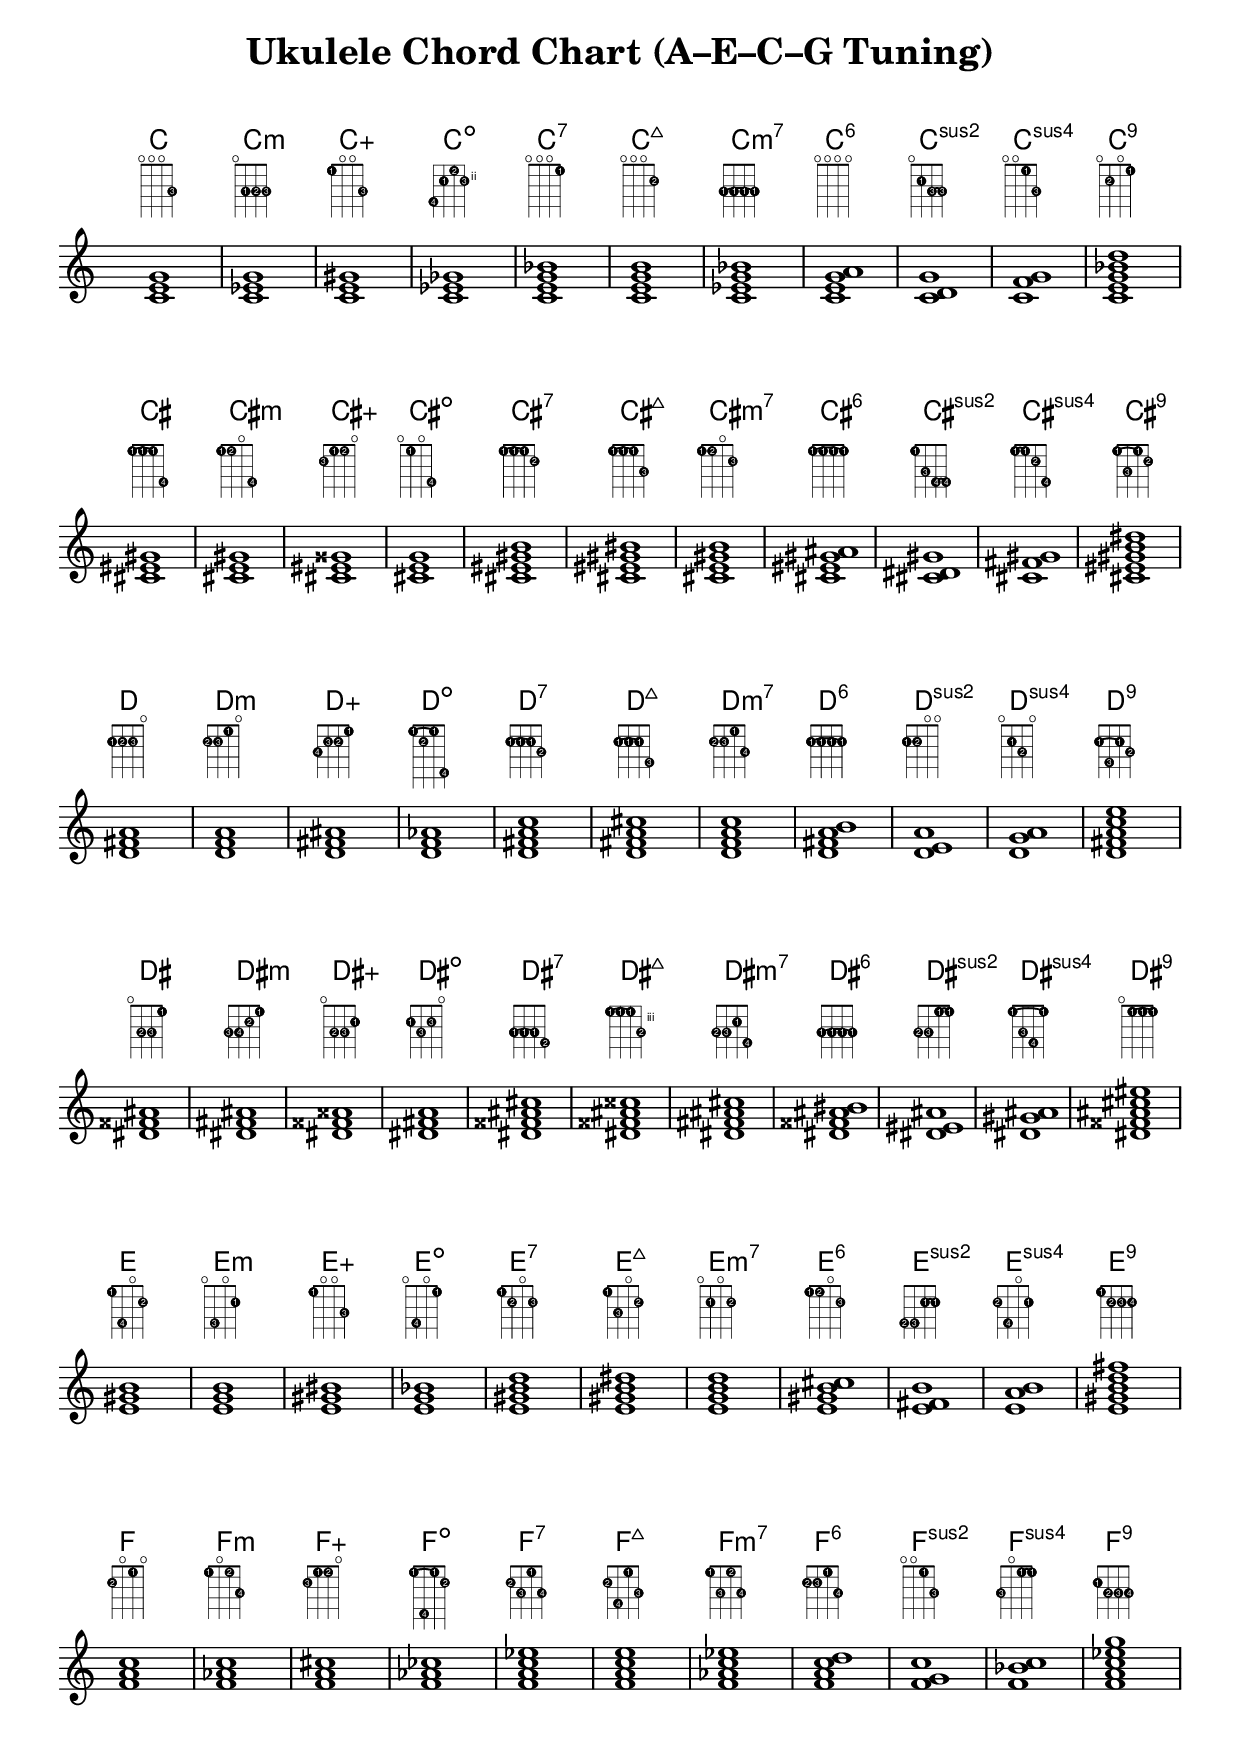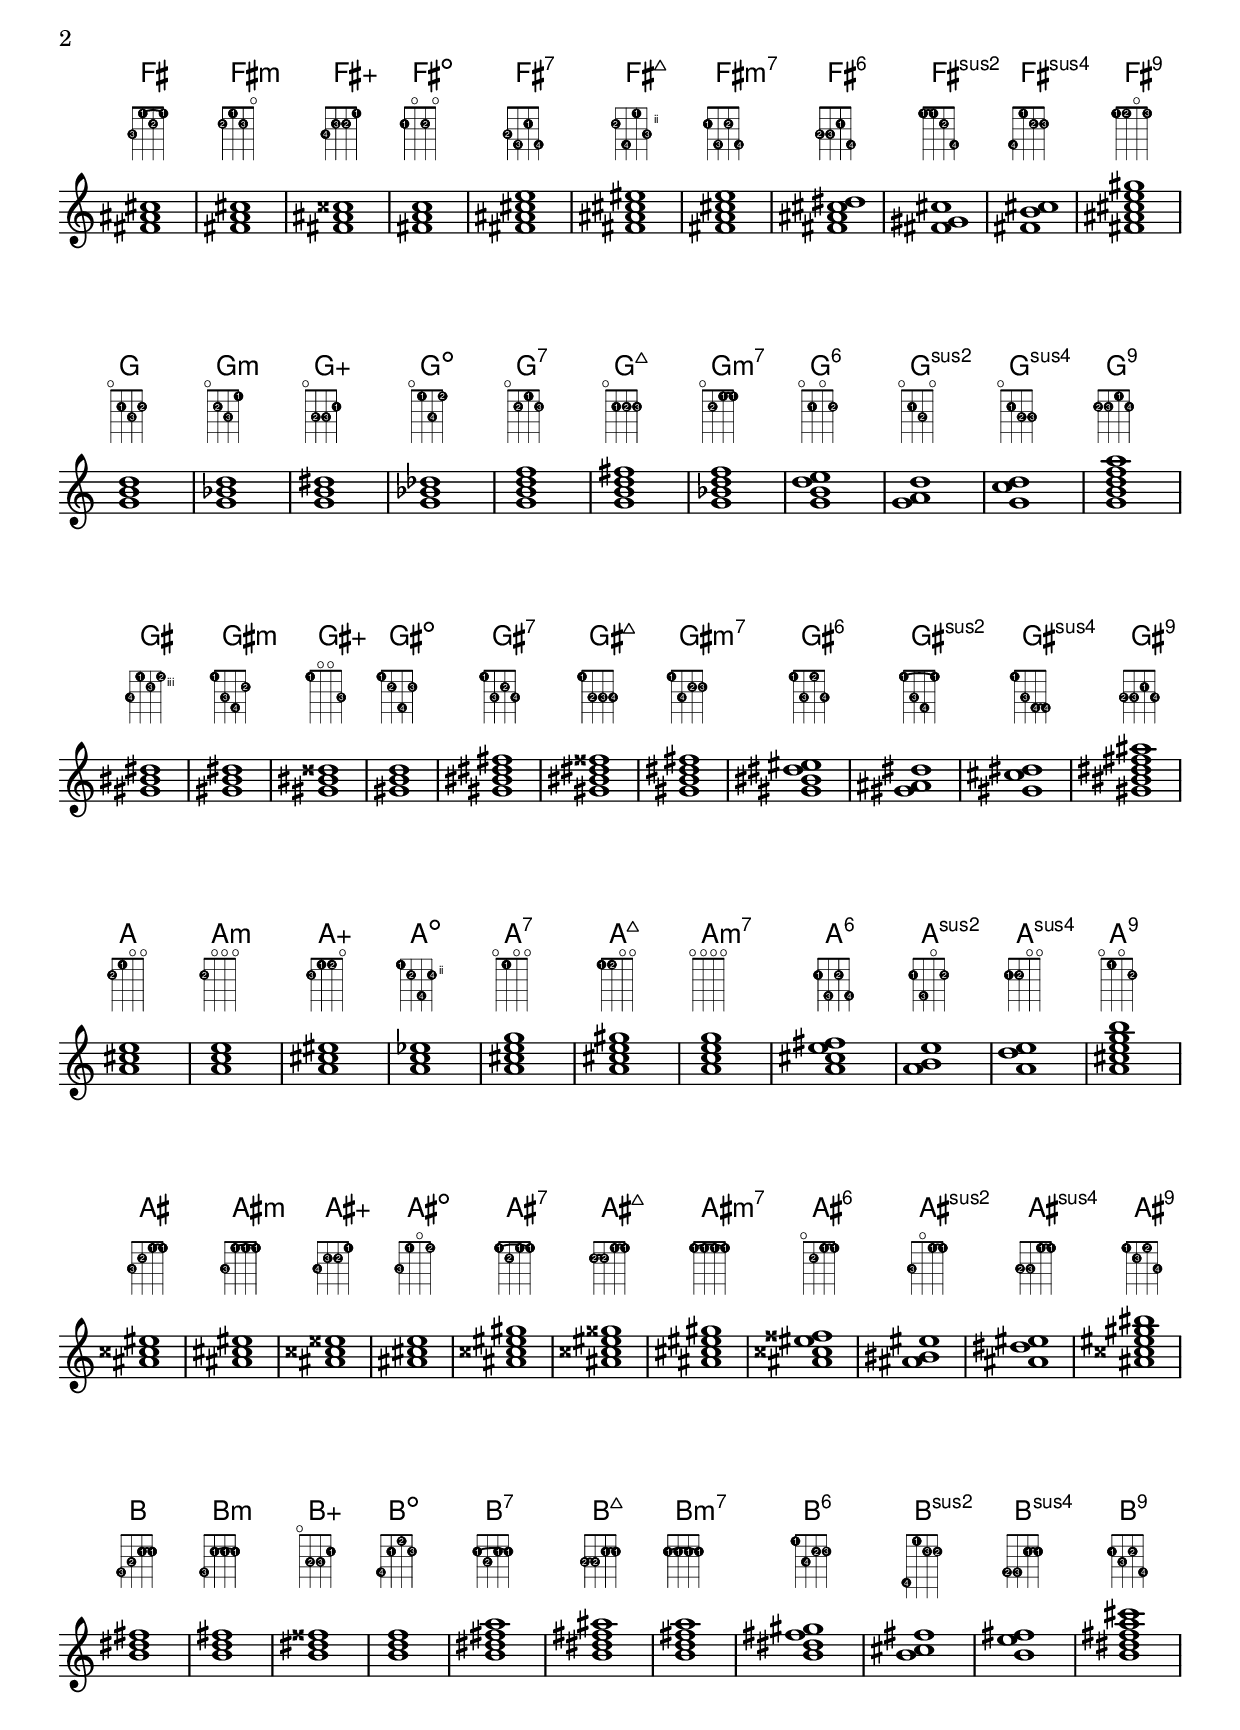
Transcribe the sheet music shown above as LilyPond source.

\version "2.21.80"

\include "predefined-ukulele-fretboards.ly"

\header {
  title = "Ukulele Chord Chart (A–E–C–G Tuning)"
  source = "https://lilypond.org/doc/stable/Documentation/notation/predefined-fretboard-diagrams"
  keywords = #(string-join '(
    "music"
    "ukulele"
    "chords"
  ) ", ")
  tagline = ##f
}

\paper {
  markup-system-spacing.padding = #5
  system-system-spacing.padding = #8
}

chordTypes = \chordmode {
  c1
  c:m
  c:aug
  c:dim
  c:7
  c:maj7
  c:m7
  c:6
  c:sus2
  c:sus4
  c:9
  \break
}

chordSequence = {
                   \chordTypes
  \transpose c cis \chordTypes
  \transpose c d   \chordTypes
  \transpose c dis \chordTypes
  \transpose c e   \chordTypes
  \transpose c f   \chordTypes
  \transpose c fis \chordTypes
  \transpose c g   \chordTypes
  \transpose c gis \chordTypes
  \transpose c a   \chordTypes
  \transpose c ais \chordTypes
  \transpose c b   \chordTypes
}

<<
  \new ChordNames {
    \chordSequence
  }

  \new FretBoards {
    \set Staff.stringTunings = #ukulele-tuning
    \override FretBoard.fret-diagram-details.finger-code = #'in-dot
    \chordSequence
  }

  \new Staff {
    \override Staff.TimeSignature.transparent = ##t
    \chordSequence
  }
>>

\layout {
  indent = 0\mm
  \context {
    \Score
    \remove "Bar_number_engraver"
  }
}
